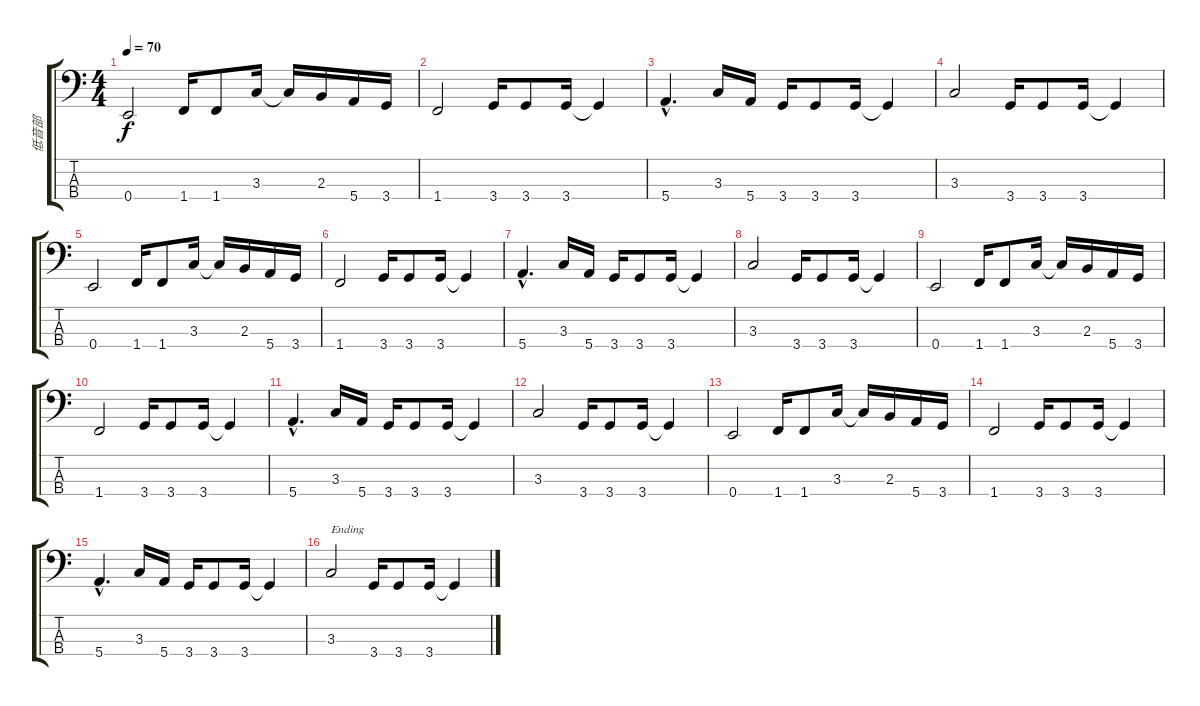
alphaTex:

\track ("低音部 " "低音部 ") {instrument electricbassfinger}
\staff {score tabs}
\tuning (G2 D2 A1 E1) {hide}
\ts (4 4)
\tempo 70
\clef f4
\ks c
0.4.2{dy f} 1.4.16 1.4.8 3.3.16 3.3{t}.16 2.3.16 5.4.16 3.4.16 |
1.4.2 3.4.16 3.4.8 3.4.16 3.4{t}.4 |
5.4{hac}.4{d} 3.3.16 5.4.16 3.4.16 3.4.8 3.4.16 3.4{t}.4 |
3.3.2 3.4.16 3.4.8 3.4.16 3.4{t}.4 |
0.4.2 1.4.16 1.4.8 3.3.16 3.3{t}.16 2.3.16 5.4.16 3.4.16 |
1.4.2 3.4.16 3.4.8 3.4.16 3.4{t}.4 |
5.4{hac}.4{d} 3.3.16 5.4.16 3.4.16 3.4.8 3.4.16 3.4{t}.4 |
3.3.2 3.4.16 3.4.8 3.4.16 3.4{t}.4 |
0.4.2 1.4.16 1.4.8 3.3.16 3.3{t}.16 2.3.16 5.4.16 3.4.16 |
1.4.2 3.4.16 3.4.8 3.4.16 3.4{t}.4 |
5.4{hac}.4{d} 3.3.16 5.4.16 3.4.16 3.4.8 3.4.16 3.4{t}.4 |
3.3.2 3.4.16 3.4.8 3.4.16 3.4{t}.4 |
0.4.2 1.4.16 1.4.8 3.3.16 3.3{t}.16 2.3.16 5.4.16 3.4.16 |
1.4.2 3.4.16 3.4.8 3.4.16 3.4{t}.4 |
5.4{hac}.4{d} 3.3.16 5.4.16 3.4.16 3.4.8 3.4.16 3.4{t}.4 |
3.3.2{txt "Ending"} 3.4.16 3.4.8 3.4.16 3.4{t}.4
